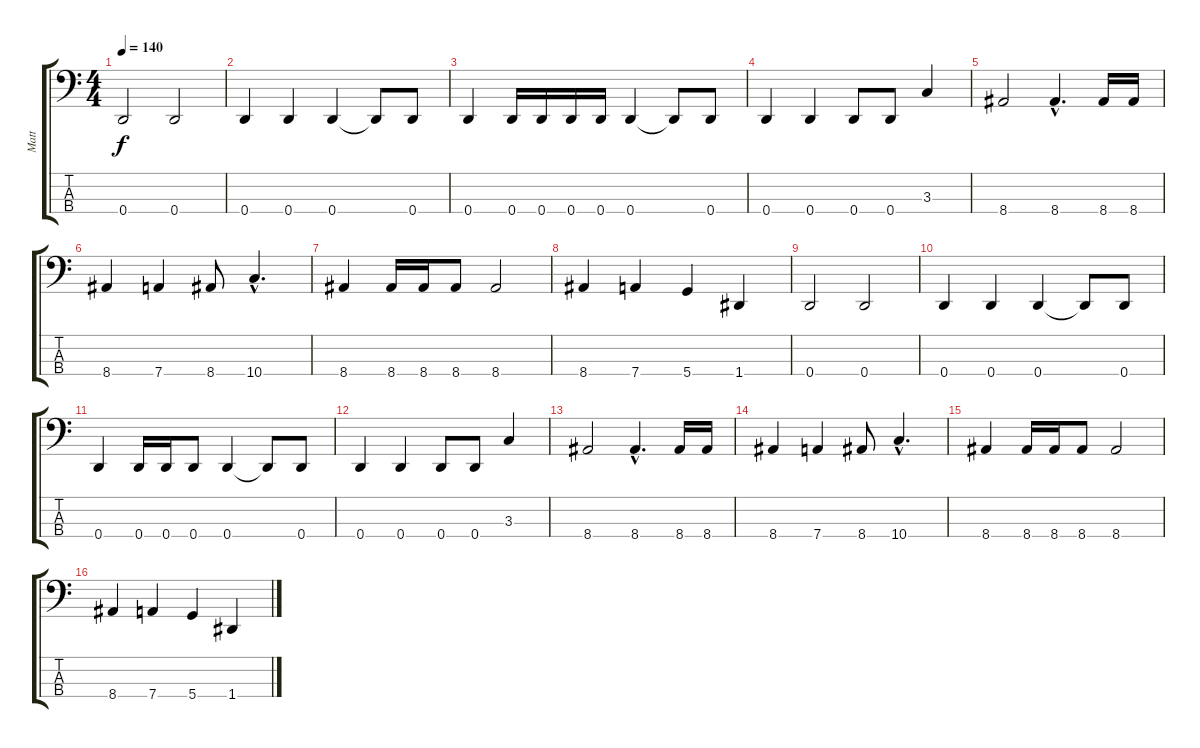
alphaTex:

\track ("Matt" "Matt") {instrument electricbasspick}
\staff {score tabs}
\tuning (G2 D2 A1 D1) {hide}
\ts (4 4)
\tempo 140
\clef f4
\ks c
0.4.2{dy f} 0.4.2 |
0.4.4 0.4.4 0.4.4 0.4{t}.8 0.4.8 |
0.4.4 0.4.16 0.4.16 0.4.16 0.4.16 0.4.4 0.4{t}.8 0.4.8 |
0.4.4 0.4.4 0.4.8 0.4.8 3.3.4 |
8.4.2 8.4{hac}.4{d} 8.4.16 8.4.16 |
8.4.4 7.4.4 8.4.8 10.4{hac}.4{d} |
8.4.4 8.4.16 8.4.16 8.4.8 8.4.2 |
8.4.4 7.4.4 5.4.4 1.4.4 |
0.4.2 0.4.2 |
0.4.4 0.4.4 0.4.4 0.4{t}.8 0.4.8 |
0.4.4 0.4.16 0.4.16 0.4.8 0.4.4 0.4{t}.8 0.4.8 |
0.4.4 0.4.4 0.4.8 0.4.8 3.3.4 |
8.4.2 8.4{hac}.4{d} 8.4.16 8.4.16 |
8.4.4 7.4.4 8.4.8 10.4{hac}.4{d} |
8.4.4 8.4.16 8.4.16 8.4.8 8.4.2 |
8.4.4 7.4.4 5.4.4 1.4.4
